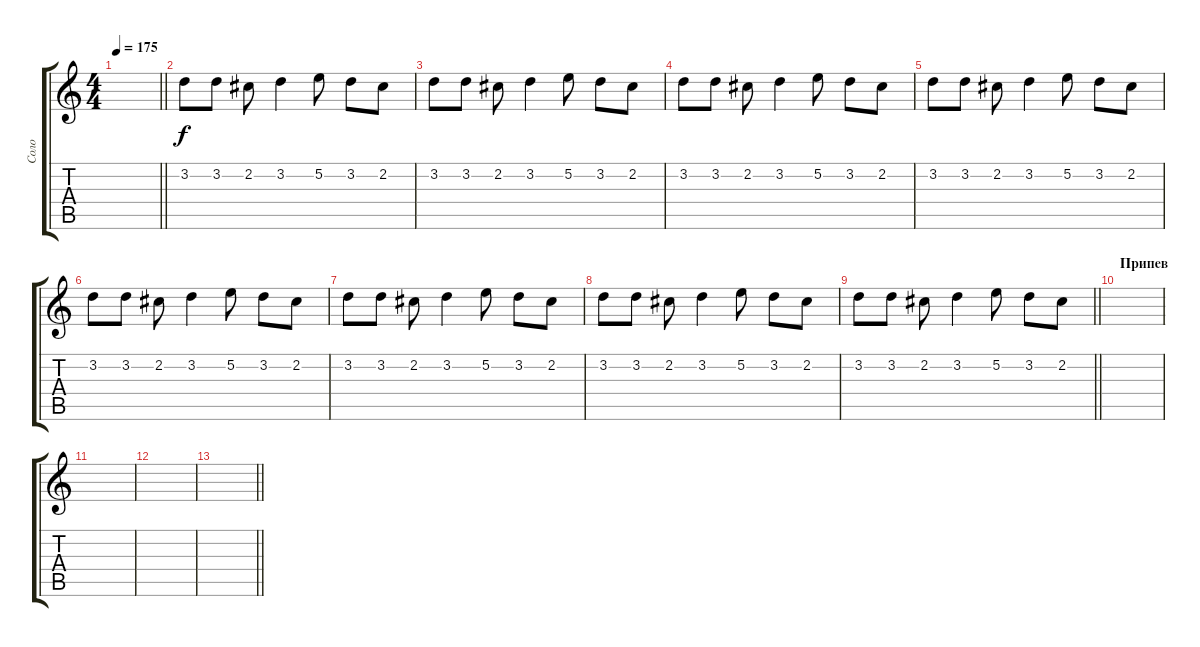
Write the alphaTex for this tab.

\track ("Соло" "Соло") {instrument overdrivenguitar}
\staff {score tabs}
\tuning (E4 B3 G3 D3 A2 E2) {hide}
\ts (4 4)
\tempo 175
\clef g2
\barLineRight lightlight
\ks c
|
\section ("" " ")
3.2.8 3.2.8 2.2.8 3.2.4 5.2.8 3.2.8 2.2.8 |
3.2.8 3.2.8 2.2.8 3.2.4 5.2.8 3.2.8 2.2.8 |
3.2.8 3.2.8 2.2.8 3.2.4 5.2.8 3.2.8 2.2.8 |
3.2.8 3.2.8 2.2.8 3.2.4 5.2.8 3.2.8 2.2.8 |
3.2.8 3.2.8 2.2.8 3.2.4 5.2.8 3.2.8 2.2.8 |
3.2.8 3.2.8 2.2.8 3.2.4 5.2.8 3.2.8 2.2.8 |
3.2.8 3.2.8 2.2.8 3.2.4 5.2.8 3.2.8 2.2.8 |
\barLineRight lightlight
3.2.8 3.2.8 2.2.8 3.2.4 5.2.8 3.2.8 2.2.8 |
\section ("" "Припев")
|
|
|
\barLineRight lightlight
